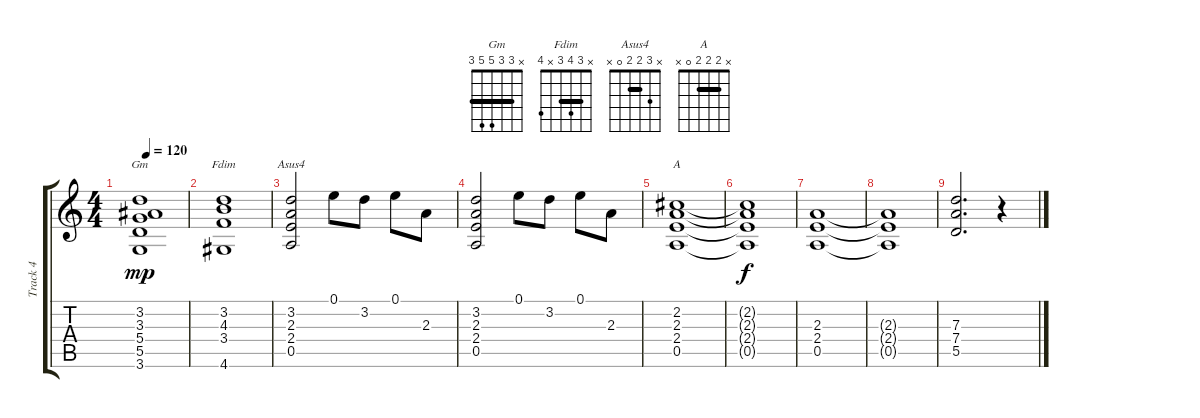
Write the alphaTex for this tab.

\track ("Track 4" "Track 4") {instrument overdrivenguitar}
\staff {score tabs}
\tuning (E4 B3 G3 D3 A2 E2) {hide}
\chord ("Gm" x 3 3 5 5 3) {barre 3}
\chord ("Fdim" x 3 4 3 x 4) {barre 3}
\chord ("Asus4" x 3 2 2 0 x) {barre 2}
\chord ("A" x 2 2 2 0 x) {barre 2}
\ts (4 4)
\tempo 120
\clef g2
\ks c
(3.2 3.3 5.4 5.5 3.6).1{ch "Gm" dy mp instrument overdrivenguitar} |
(3.2 4.3 3.4 4.6).1{ch "Fdim" instrument overdrivenguitar} |
(3.2 2.3 2.4 0.5).2{ch "Asus4" instrument overdrivenguitar} 0.1.8 3.2.8 0.1.8 2.3.8 |
(3.2 2.3 2.4 0.5).2{instrument overdrivenguitar} 0.1.8 3.2.8{instrument overdrivenguitar} 0.1.8 2.3.8 |
(2.2 2.3 2.4 0.5).1{ch "A" instrument overdrivenguitar} |
(2.2{t} 2.3{t} 2.4{t} 0.5{t}).1{dy f} |
(2.3 2.4 0.5).1 |
(2.3{t} 2.4{t} 0.5{t}).1 |
(7.3 7.4 5.5).2{d} r.4
